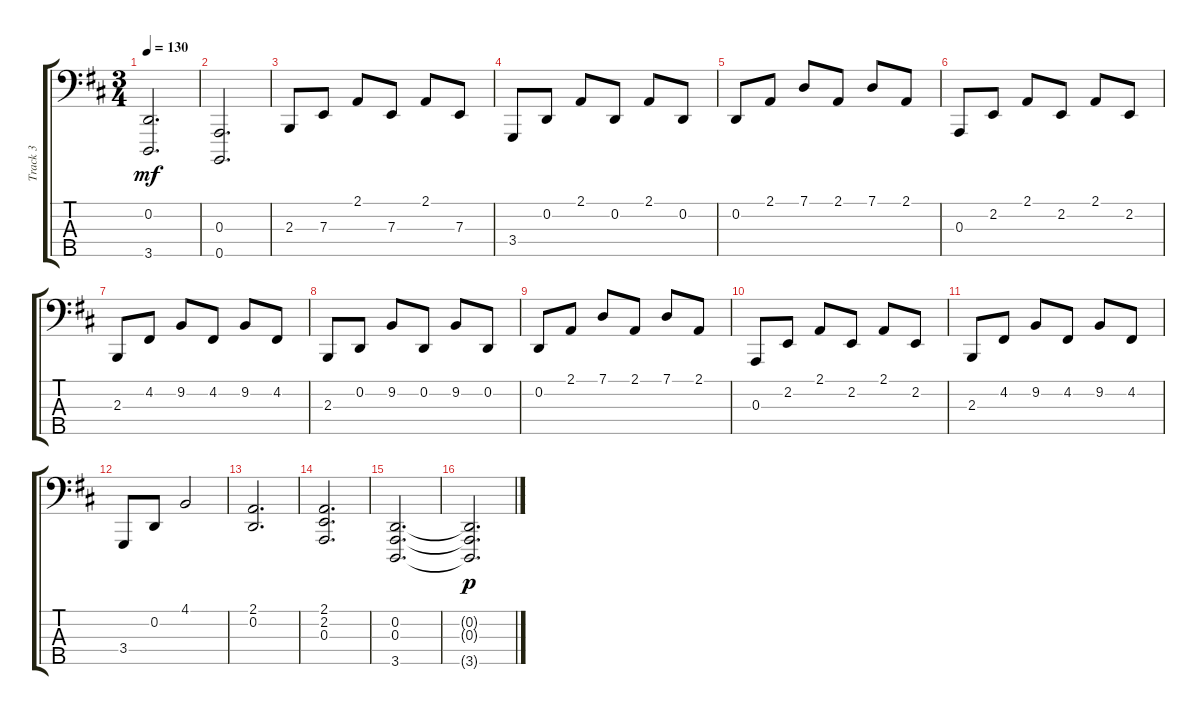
\track ("Track 3" "Track 3") {instrument acousticgrandpiano}
\staff {score tabs}
\tuning (G2 D2 A1 E1 B0) {hide}
\ts (3 4)
\tempo 130
\clef f4
\ks d
(0.2 3.5).2{d dy mf} |
(0.3 0.5).2{d} |
2.3.8 7.3.8 2.1.8 7.3.8 2.1.8 7.3.8 |
3.4.8 0.2.8 2.1.8 0.2.8 2.1.8 0.2.8 |
0.2.8 2.1.8 7.1.8 2.1.8 7.1.8 2.1.8 |
0.3.8 2.2.8 2.1.8 2.2.8 2.1.8 2.2.8 |
2.3.8 4.2.8 9.2.8 4.2.8 9.2.8 4.2.8 |
2.3.8 0.2.8 9.2.8 0.2.8 9.2.8 0.2.8 |
0.2.8 2.1.8 7.1.8 2.1.8 7.1.8 2.1.8 |
0.3.8 2.2.8 2.1.8 2.2.8 2.1.8 2.2.8 |
2.3.8 4.2.8 9.2.8 4.2.8 9.2.8 4.2.8 |
3.4.8 0.2.8 4.1.2 |
(2.1 0.2).2{d} |
(2.1 2.2 0.3).2{d} |
(0.2 0.3 3.5).2{d} |
(0.2{t} 0.3{t} 3.5{t}).2{d dy p}
